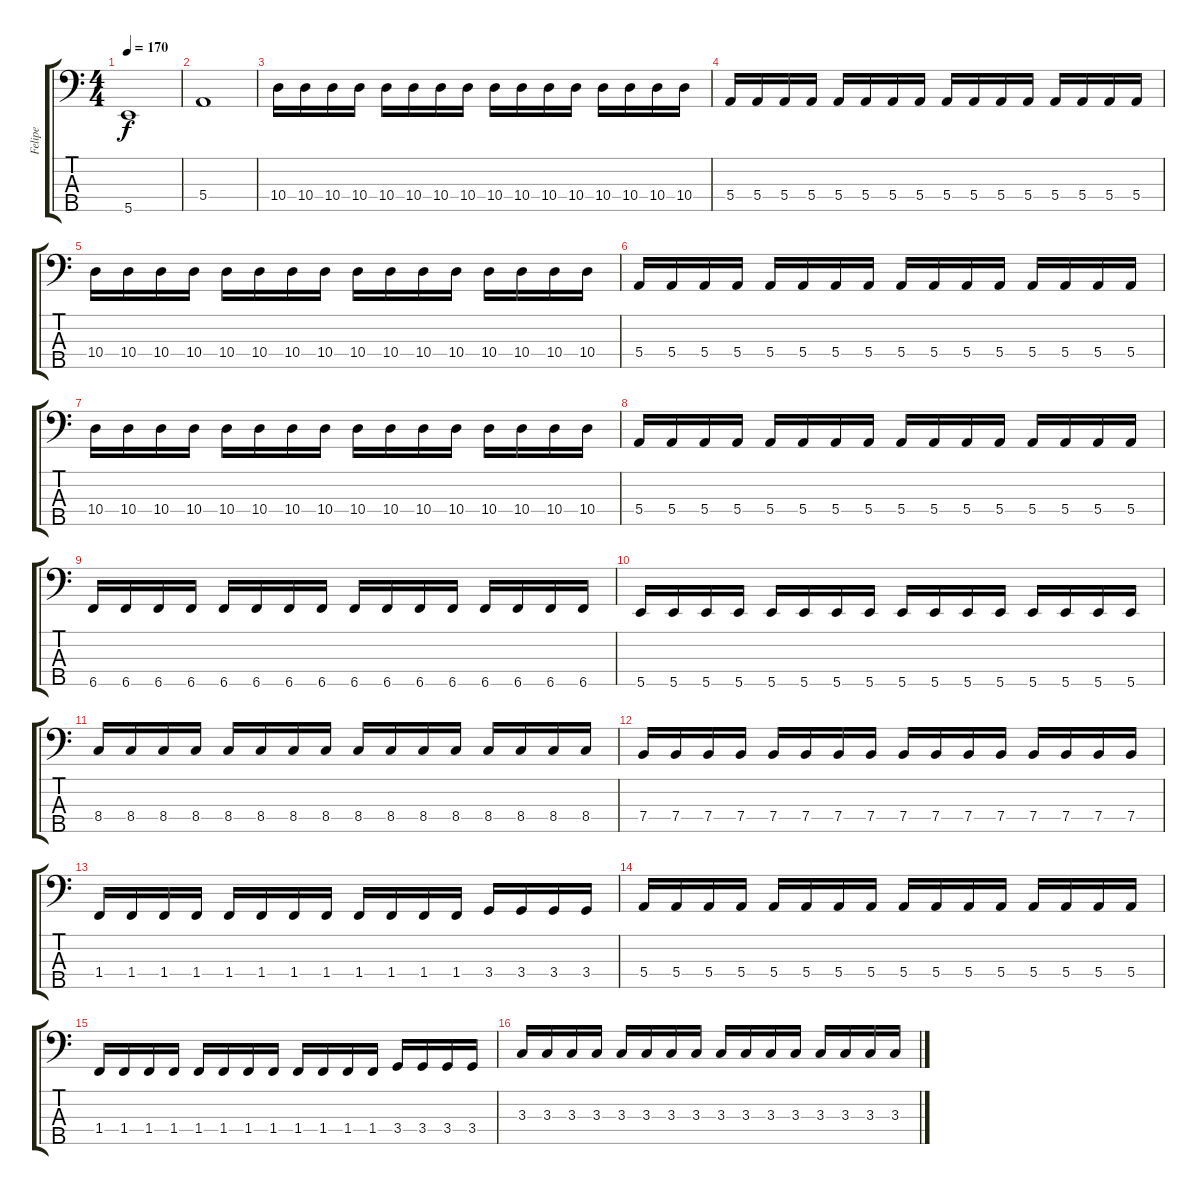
\track ("Felipe" "Felipe") {instrument electricbassfinger}
\staff {score tabs}
\tuning (G2 D2 A1 E1 B0) {hide}
\ts (4 4)
\tempo 170
\clef f4
\ks c
5.5.1{dy f} |
5.4.1 |
10.4.16 10.4.16 10.4.16 10.4.16 10.4.16 10.4.16 10.4.16 10.4.16 10.4.16 10.4.16 10.4.16 10.4.16 10.4.16 10.4.16 10.4.16 10.4.16 |
5.4.16 5.4.16 5.4.16 5.4.16 5.4.16 5.4.16 5.4.16 5.4.16 5.4.16 5.4.16 5.4.16 5.4.16 5.4.16 5.4.16 5.4.16 5.4.16 |
10.4.16 10.4.16 10.4.16 10.4.16 10.4.16 10.4.16 10.4.16 10.4.16 10.4.16 10.4.16 10.4.16 10.4.16 10.4.16 10.4.16 10.4.16 10.4.16 |
5.4.16 5.4.16 5.4.16 5.4.16 5.4.16 5.4.16 5.4.16 5.4.16 5.4.16 5.4.16 5.4.16 5.4.16 5.4.16 5.4.16 5.4.16 5.4.16 |
10.4.16 10.4.16 10.4.16 10.4.16 10.4.16 10.4.16 10.4.16 10.4.16 10.4.16 10.4.16 10.4.16 10.4.16 10.4.16 10.4.16 10.4.16 10.4.16 |
5.4.16 5.4.16 5.4.16 5.4.16 5.4.16 5.4.16 5.4.16 5.4.16 5.4.16 5.4.16 5.4.16 5.4.16 5.4.16 5.4.16 5.4.16 5.4.16 |
6.5.16 6.5.16 6.5.16 6.5.16 6.5.16 6.5.16 6.5.16 6.5.16 6.5.16 6.5.16 6.5.16 6.5.16 6.5.16 6.5.16 6.5.16 6.5.16 |
5.5.16 5.5.16 5.5.16 5.5.16 5.5.16 5.5.16 5.5.16 5.5.16 5.5.16 5.5.16 5.5.16 5.5.16 5.5.16 5.5.16 5.5.16 5.5.16 |
8.4.16 8.4.16 8.4.16 8.4.16 8.4.16 8.4.16 8.4.16 8.4.16 8.4.16 8.4.16 8.4.16 8.4.16 8.4.16 8.4.16 8.4.16 8.4.16 |
7.4.16 7.4.16 7.4.16 7.4.16 7.4.16 7.4.16 7.4.16 7.4.16 7.4.16 7.4.16 7.4.16 7.4.16 7.4.16 7.4.16 7.4.16 7.4.16 |
1.4.16 1.4.16 1.4.16 1.4.16 1.4.16 1.4.16 1.4.16 1.4.16 1.4.16 1.4.16 1.4.16 1.4.16 3.4.16 3.4.16 3.4.16 3.4.16 |
5.4.16 5.4.16 5.4.16 5.4.16 5.4.16 5.4.16 5.4.16 5.4.16 5.4.16 5.4.16 5.4.16 5.4.16 5.4.16 5.4.16 5.4.16 5.4.16 |
1.4.16 1.4.16 1.4.16 1.4.16 1.4.16 1.4.16 1.4.16 1.4.16 1.4.16 1.4.16 1.4.16 1.4.16 3.4.16 3.4.16 3.4.16 3.4.16 |
3.3.16 3.3.16 3.3.16 3.3.16 3.3.16 3.3.16 3.3.16 3.3.16 3.3.16 3.3.16 3.3.16 3.3.16 3.3.16 3.3.16 3.3.16 3.3.16
